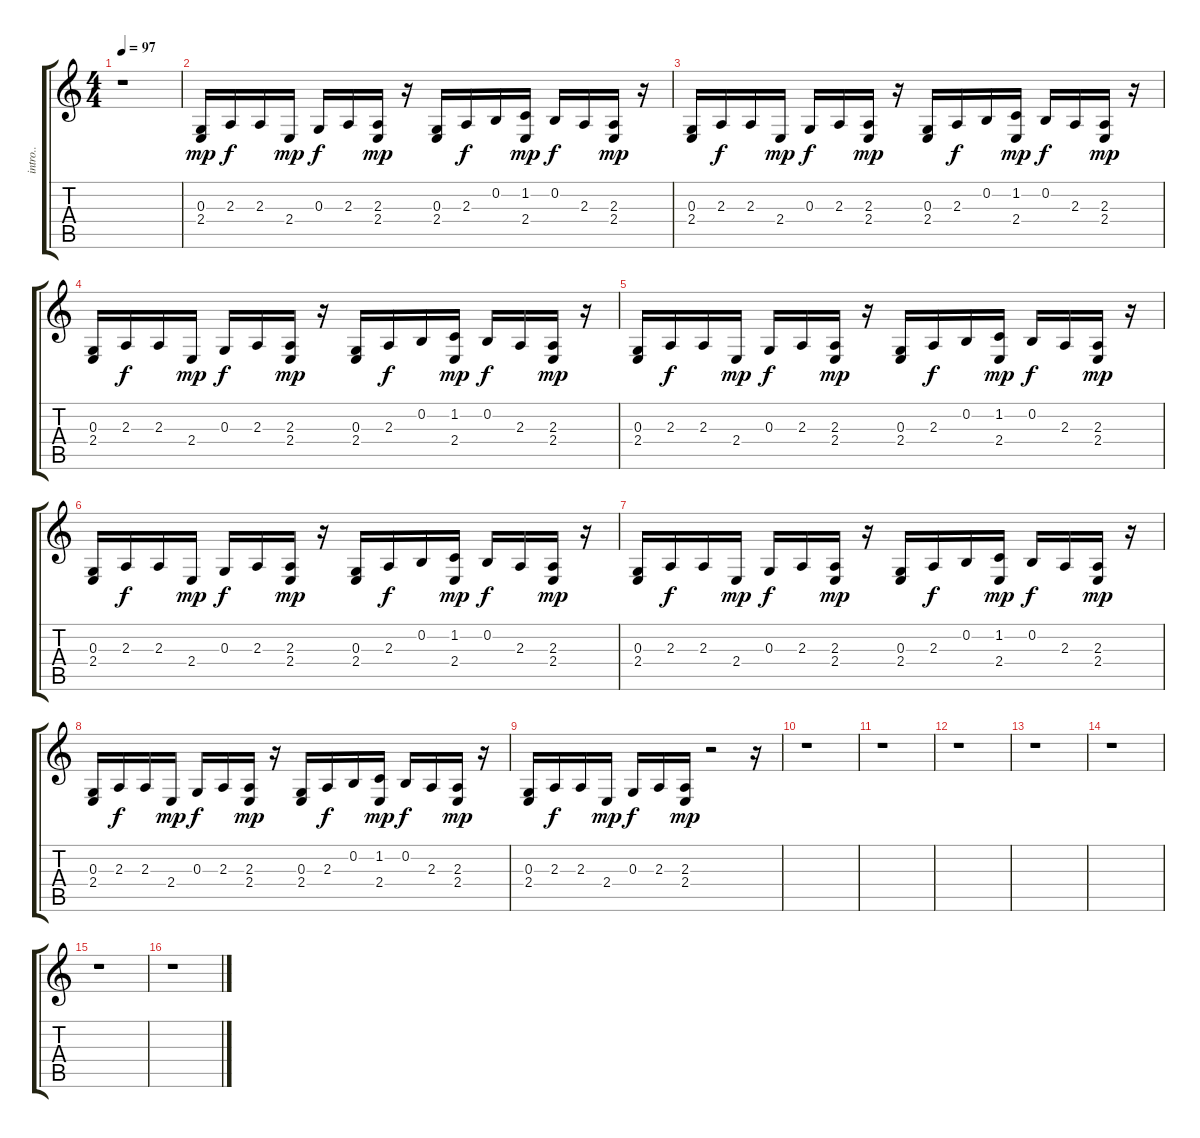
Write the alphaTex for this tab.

\track ("intro.." "intro..") {instrument honkytonkpiano}
\staff {score tabs}
\tuning (E4 B3 G3 D3 A2 E2) {hide}
\ts (4 4)
\tempo 97
\clef g2
\ks c
r.1{dy mp instrument honkytonkpiano} |
(0.3 2.4).16 2.3.16{dy f} 2.3.16 2.4.16{dy mp} 0.3.16{dy f} 2.3.16 (2.3 2.4).16{dy mp} r.16 (0.3 2.4).16 2.3.16{dy f} 0.2.16 (1.2 2.4).16{dy mp} 0.2.16{dy f} 2.3.16 (2.3 2.4).16{dy mp} r.16 |
(0.3 2.4).16 2.3.16{dy f} 2.3.16 2.4.16{dy mp} 0.3.16{dy f} 2.3.16 (2.3 2.4).16{dy mp} r.16 (0.3 2.4).16 2.3.16{dy f} 0.2.16 (1.2 2.4).16{dy mp} 0.2.16{dy f} 2.3.16 (2.3 2.4).16{dy mp} r.16 |
(0.3 2.4).16 2.3.16{dy f} 2.3.16 2.4.16{dy mp} 0.3.16{dy f} 2.3.16 (2.3 2.4).16{dy mp} r.16 (0.3 2.4).16 2.3.16{dy f} 0.2.16 (1.2 2.4).16{dy mp} 0.2.16{dy f} 2.3.16 (2.3 2.4).16{dy mp} r.16 |
(0.3 2.4).16 2.3.16{dy f} 2.3.16 2.4.16{dy mp} 0.3.16{dy f} 2.3.16 (2.3 2.4).16{dy mp} r.16 (0.3 2.4).16 2.3.16{dy f} 0.2.16 (1.2 2.4).16{dy mp} 0.2.16{dy f} 2.3.16 (2.3 2.4).16{dy mp} r.16 |
(0.3 2.4).16 2.3.16{dy f} 2.3.16 2.4.16{dy mp} 0.3.16{dy f} 2.3.16 (2.3 2.4).16{dy mp} r.16 (0.3 2.4).16 2.3.16{dy f} 0.2.16 (1.2 2.4).16{dy mp} 0.2.16{dy f} 2.3.16 (2.3 2.4).16{dy mp} r.16 |
(0.3 2.4).16 2.3.16{dy f} 2.3.16 2.4.16{dy mp} 0.3.16{dy f} 2.3.16 (2.3 2.4).16{dy mp} r.16 (0.3 2.4).16 2.3.16{dy f} 0.2.16 (1.2 2.4).16{dy mp} 0.2.16{dy f} 2.3.16 (2.3 2.4).16{dy mp} r.16 |
(0.3 2.4).16 2.3.16{dy f} 2.3.16 2.4.16{dy mp} 0.3.16{dy f} 2.3.16 (2.3 2.4).16{dy mp} r.16 (0.3 2.4).16 2.3.16{dy f} 0.2.16 (1.2 2.4).16{dy mp} 0.2.16{dy f} 2.3.16 (2.3 2.4).16{dy mp} r.16 |
(0.3 2.4).16 2.3.16{dy f} 2.3.16 2.4.16{dy mp} 0.3.16{dy f} 2.3.16 (2.3 2.4).16{dy mp} r.2 r.16 |
r.1 |
r.1 |
r.1 |
r.1 |
r.1 |
r.1 |
r.1
